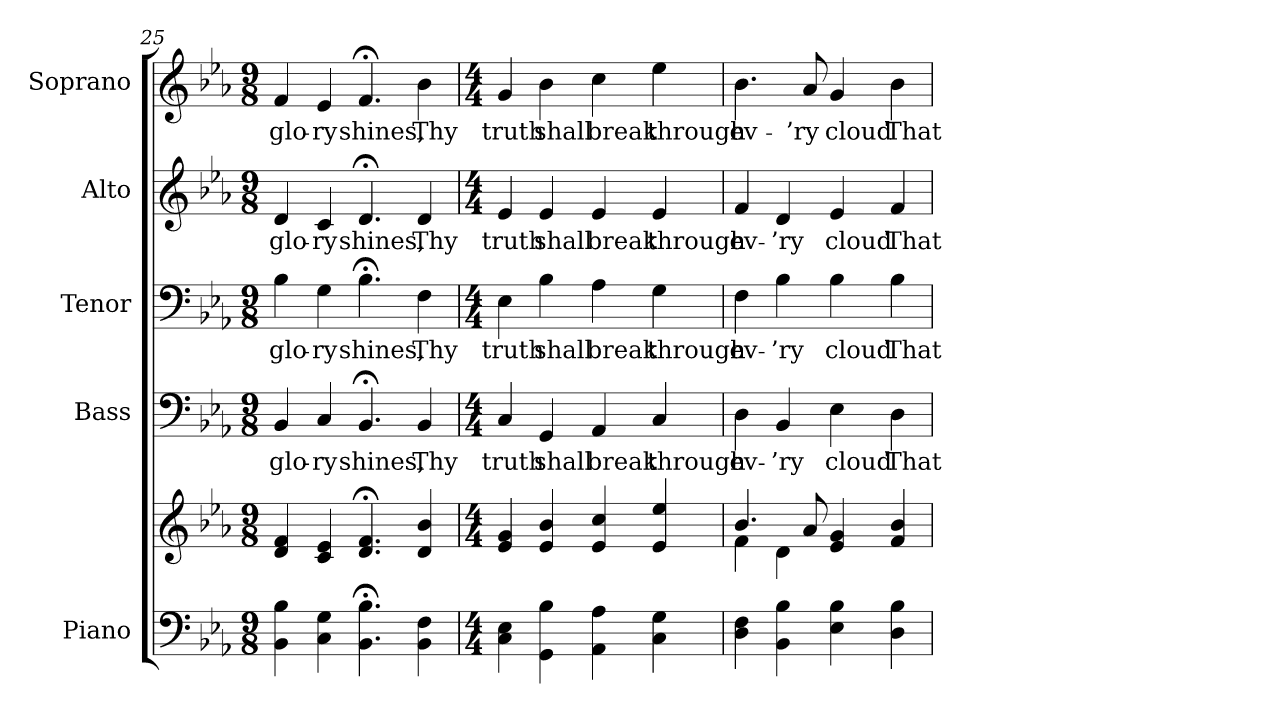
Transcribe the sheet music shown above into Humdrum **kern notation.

**kern	**kern	**kern	**text	**kern	**text	**kern	**text	**kern	**text
*part5	*part5	*part4	*part4	*part3	*part3	*part2	*part2	*part1	*part1
*staff6	*staff5	*staff4	*staff4	*staff3	*staff3	*staff2	*staff2	*staff1	*staff1
*I"Piano	*	*I"Bass	*	*I"Tenor	*	*I"Alto	*	*I"Soprano	*
*I'Pno.	*	*I'B.	*	*I'T.	*	*I'A.	*	*I'S.	*
*clefF4	*clefG2	*clefF4	*	*clefF4	*	*clefG2	*	*clefG2	*
*k[b-e-a-]	*k[b-e-a-]	*k[b-e-a-]	*	*k[b-e-a-]	*	*k[b-e-a-]	*	*k[b-e-a-]	*
*E-:	*E-:	*E-:	*	*E-:	*	*E-:	*	*E-:	*
*M9/8	*M9/8	*M9/8	*	*M9/8	*	*M9/8	*	*M9/8	*
=25	=25	=25	=25	=25	=25	=25	=25	=25	=25
!	!	!	!LO:LY:b:color=#000000	!	!	!	!	!	!
!	!	!	!	!	!LO:LY:b:color=#000000	!	!	!	!
!	!	!	!	!	!	!	!LO:LY:b:color=#000000	!	!
!	!	!	!	!	!	!	!	!	!LO:LY:b:color=#000000
4BB-i\ 4B-i	4di/ 4fi	4BB-i/	glo-	4B-i\	glo-	4di/	glo-	4fi/	glo-
!	!	!	!LO:LY:b:color=#000000	!	!	!	!	!	!
!	!	!	!	!	!LO:LY:b:color=#000000	!	!	!	!
!	!	!	!	!	!	!	!LO:LY:b:color=#000000	!	!
!	!	!	!	!	!	!	!	!	!LO:LY:b:color=#000000
4Ci\ 4Gi	4ci/ 4e-i	4Ci/	-ry	4Gi\	-ry	4ci/	-ry	4e-i/	-ry
!	!	!	!LO:LY:b:color=#000000	!	!	!	!	!	!
!	!	!	!	!	!LO:LY:b:color=#000000	!	!	!	!
!	!	!	!	!	!	!	!LO:LY:b:color=#000000	!	!
!	!	!	!	!	!	!	!	!	!LO:LY:b:color=#000000
4.BB-i\; 4.B-i;	4.di/; 4.fi;	4.BB-;i/	shines,	4.B-;i\	shines,	4.d;i/	shines,	4.f;i/	shines,
!	!	!	!LO:LY:b:color=#000000	!	!	!	!	!	!
!	!	!	!	!	!LO:LY:b:color=#000000	!	!	!	!
!	!	!	!	!	!	!	!LO:LY:b:color=#000000	!	!
!	!	!	!	!	!	!	!	!	!LO:LY:b:color=#000000
4BB-i\ 4Fi	4di/ 4b-i	4BB-i/	Thy	4Fi\	Thy	4di/	Thy	4b-i\	Thy
!!LO:PB:g=z
=26	=26	=26	=26	=26	=26	=26	=26	=26	=26
*M4/4	*M4/4	*M4/4	*	*M4/4	*	*M4/4	*	*M4/4	*
!	!	!	!LO:LY:b:color=#000000	!	!	!	!	!	!
!	!	!	!	!	!LO:LY:b:color=#000000	!	!	!	!
!	!	!	!	!	!	!	!LO:LY:b:color=#000000	!	!
!	!	!	!	!	!	!	!	!	!LO:LY:b:color=#000000
4Ci\ 4E-i	4e-i/ 4gi	4Ci/	truth	4E-i\	truth	4e-i/	truth	4gi/	truth
!	!	!	!LO:LY:b:color=#000000	!	!	!	!	!	!
!	!	!	!	!	!LO:LY:b:color=#000000	!	!	!	!
!	!	!	!	!	!	!	!LO:LY:b:color=#000000	!	!
!	!	!	!	!	!	!	!	!	!LO:LY:b:color=#000000
4GGi\ 4B-i	4e-i/ 4b-i	4GGi/	shall	4B-i\	shall	4e-i/	shall	4b-i\	shall
!	!	!	!LO:LY:b:color=#000000	!	!	!	!	!	!
!	!	!	!	!	!LO:LY:b:color=#000000	!	!	!	!
!	!	!	!	!	!	!	!LO:LY:b:color=#000000	!	!
!	!	!	!	!	!	!	!	!	!LO:LY:b:color=#000000
4AA-i\ 4A-i	4e-i/ 4cci	4AA-i/	break	4A-i\	break	4e-i/	break	4cci\	break
!	!	!	!LO:LY:b:color=#000000	!	!	!	!	!	!
!	!	!	!	!	!LO:LY:b:color=#000000	!	!	!	!
!	!	!	!	!	!	!	!LO:LY:b:color=#000000	!	!
!	!	!	!	!	!	!	!	!	!LO:LY:b:color=#000000
4Ci\ 4Gi	4e-i/ 4ee-i	4Ci/	through	4Gi\	through	4e-i/	through	4ee-i\	through
=27	=27	=27	=27	=27	=27	=27	=27	=27	=27
*	*^	*	*	*	*	*	*	*	*
!	!	!	!	!LO:LY:b:color=#000000	!	!	!	!	!	!
!	!	!	!	!	!	!LO:LY:b:color=#000000	!	!	!	!
!	!	!	!	!	!	!	!	!LO:LY:b:color=#000000	!	!
!	!	!	!	!	!	!	!	!	!	!LO:LY:b:color=#000000
4Di\ 4Fi	4.b-i/	4fi\	4Di\	ev-	4Fi\	ev-	4fi/	ev-	4.b-i\	ev-
!	!	!	!	!LO:LY:b:color=#000000	!	!	!	!	!	!
!	!	!	!	!	!	!LO:LY:b:color=#000000	!	!	!	!
!	!	!	!	!	!	!	!	!LO:LY:b:color=#000000	!	!
4BB-i\ 4B-i	.	4di\	4BB-i/	-’ry	4B-i\	-’ry	4di/	-’ry	.	.
!	!	!	!	!	!	!	!	!	!	!LO:LY:b:color=#000000
.	8a-i/	.	.	.	.	.	.	.	8a-i/	-’ry
!	!	!	!	!LO:LY:b:color=#000000	!	!	!	!	!	!
!	!	!	!	!	!	!LO:LY:b:color=#000000	!	!	!	!
!	!	!	!	!	!	!	!	!LO:LY:b:color=#000000	!	!
!	!	!	!	!	!	!	!	!	!	!LO:LY:b:color=#000000
4E-i\ 4B-i	4e-i/ 4gi	2ryy	4E-i\	cloud	4B-i\	cloud	4e-i/	cloud	4gi/	cloud
!	!	!	!	!LO:LY:b:color=#000000	!	!	!	!	!	!
!	!	!	!	!	!	!LO:LY:b:color=#000000	!	!	!	!
!	!	!	!	!	!	!	!	!LO:LY:b:color=#000000	!	!
!	!	!	!	!	!	!	!	!	!	!LO:LY:b:color=#000000
4Di\ 4B-i	4fi/ 4b-i	.	4Di\	That	4B-i\	That	4fi/	That	4b-i\	That
*	*v	*v	*	*	*	*	*	*	*	*
=	=	=	=	=	=	=	=	=	=
*-	*-	*-	*-	*-	*-	*-	*-	*-	*-
